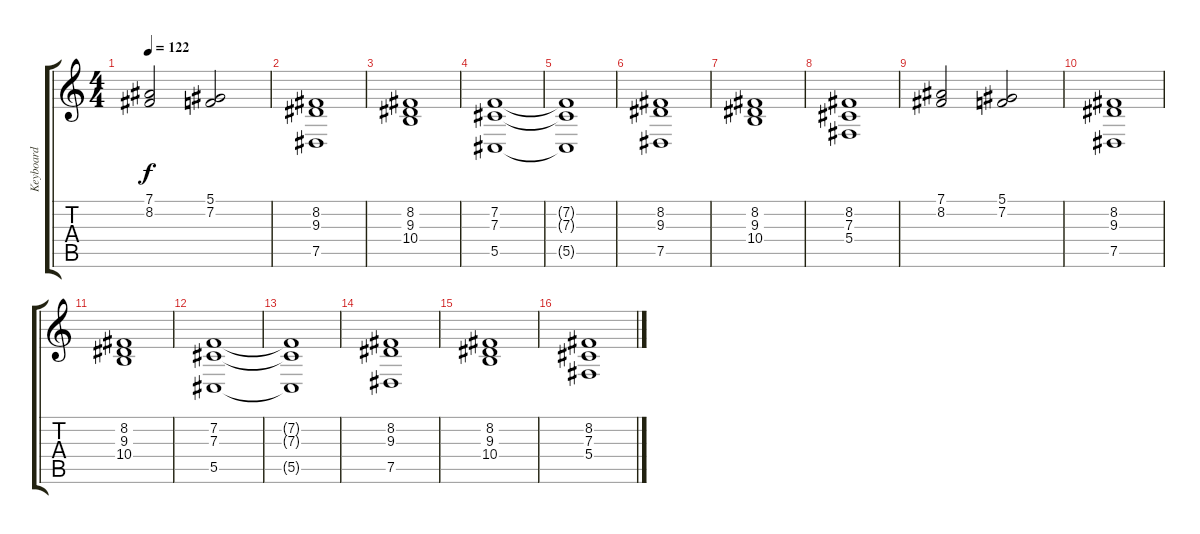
\track ("Keyboard" "Keyboard") {instrument choiraahs}
\staff {score tabs}
\tuning (Eb4 Bb3 Gb3 Db3 Ab2 Eb2) {hide}
\ts (4 4)
\tempo 122
\clef g2
\ks c
(7.1 8.2).2{dy f} (5.1 7.2).2 |
(8.2 9.3 7.5).1 |
(8.2 9.3 10.4).1 |
(7.2 7.3 5.5).1 |
(7.2{t} 7.3{t} 5.5{t}).1 |
(8.2 9.3 7.5).1 |
(8.2 9.3 10.4).1 |
(8.2 7.3 5.4).1 |
(7.1 8.2).2 (5.1 7.2).2 |
(8.2 9.3 7.5).1 |
(8.2 9.3 10.4).1 |
(7.2 7.3 5.5).1 |
(7.2{t} 7.3{t} 5.5{t}).1 |
(8.2 9.3 7.5).1 |
(8.2 9.3 10.4).1 |
(8.2 7.3 5.4).1
